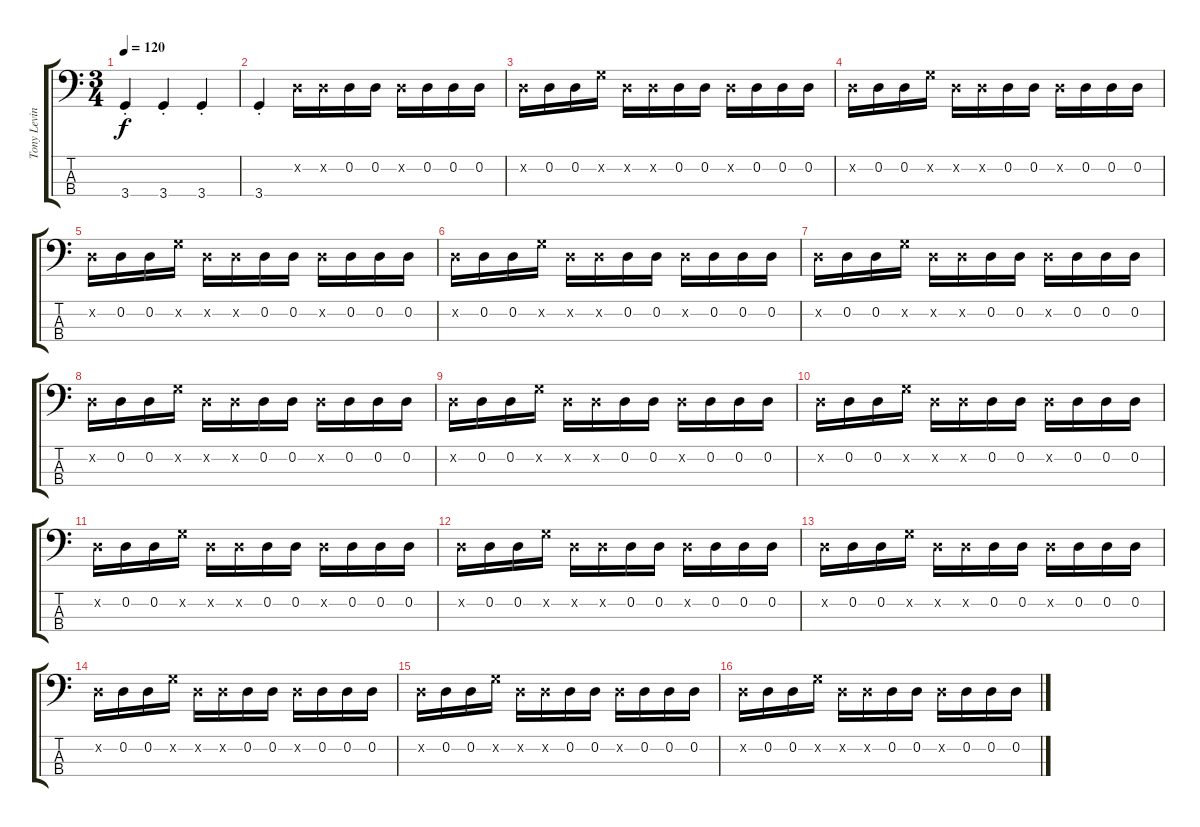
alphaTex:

\track ("Tony Levin (Stick - Low)" "Tony Levin") {instrument electricbassfinger}
\staff {score tabs}
\tuning (G2 D2 A1 E1) {hide}
\ts (3 4)
\tempo 120
\clef f4
\ks c
3.4{st}.4{dy f} 3.4{st}.4 3.4{st}.4 |
3.4{st}.4 0.2{x}.16 0.2{x}.16 0.2.16 0.2.16 0.2{x}.16 0.2.16 0.2.16 0.2.16 |
0.2{x}.16 0.2.16 0.2.16 5.2{x}.16 0.2{x}.16 0.2{x}.16 0.2.16 0.2.16 0.2{x}.16 0.2.16 0.2.16 0.2.16 |
0.2{x}.16 0.2.16 0.2.16 5.2{x}.16 0.2{x}.16 0.2{x}.16 0.2.16 0.2.16 0.2{x}.16 0.2.16 0.2.16 0.2.16 |
0.2{x}.16 0.2.16 0.2.16 5.2{x}.16 0.2{x}.16 0.2{x}.16 0.2.16 0.2.16 0.2{x}.16 0.2.16 0.2.16 0.2.16 |
0.2{x}.16 0.2.16 0.2.16 5.2{x}.16 0.2{x}.16 0.2{x}.16 0.2.16 0.2.16 0.2{x}.16 0.2.16 0.2.16 0.2.16 |
0.2{x}.16 0.2.16 0.2.16 5.2{x}.16 0.2{x}.16 0.2{x}.16 0.2.16 0.2.16 0.2{x}.16 0.2.16 0.2.16 0.2.16 |
0.2{x}.16 0.2.16 0.2.16 5.2{x}.16 0.2{x}.16 0.2{x}.16 0.2.16 0.2.16 0.2{x}.16 0.2.16 0.2.16 0.2.16 |
0.2{x}.16 0.2.16 0.2.16 5.2{x}.16 0.2{x}.16 0.2{x}.16 0.2.16 0.2.16 0.2{x}.16 0.2.16 0.2.16 0.2.16 |
0.2{x}.16 0.2.16 0.2.16 5.2{x}.16 0.2{x}.16 0.2{x}.16 0.2.16 0.2.16 0.2{x}.16 0.2.16 0.2.16 0.2.16 |
0.2{x}.16 0.2.16 0.2.16 5.2{x}.16 0.2{x}.16 0.2{x}.16 0.2.16 0.2.16 0.2{x}.16 0.2.16 0.2.16 0.2.16 |
0.2{x}.16 0.2.16 0.2.16 5.2{x}.16 0.2{x}.16 0.2{x}.16 0.2.16 0.2.16 0.2{x}.16 0.2.16 0.2.16 0.2.16 |
0.2{x}.16 0.2.16 0.2.16 5.2{x}.16 0.2{x}.16 0.2{x}.16 0.2.16 0.2.16 0.2{x}.16 0.2.16 0.2.16 0.2.16 |
0.2{x}.16 0.2.16 0.2.16 5.2{x}.16 0.2{x}.16 0.2{x}.16 0.2.16 0.2.16 0.2{x}.16 0.2.16 0.2.16 0.2.16 |
0.2{x}.16 0.2.16 0.2.16 5.2{x}.16 0.2{x}.16 0.2{x}.16 0.2.16 0.2.16 0.2{x}.16 0.2.16 0.2.16 0.2.16 |
0.2{x}.16 0.2.16 0.2.16 5.2{x}.16 0.2{x}.16 0.2{x}.16 0.2.16 0.2.16 0.2{x}.16 0.2.16 0.2.16 0.2.16
